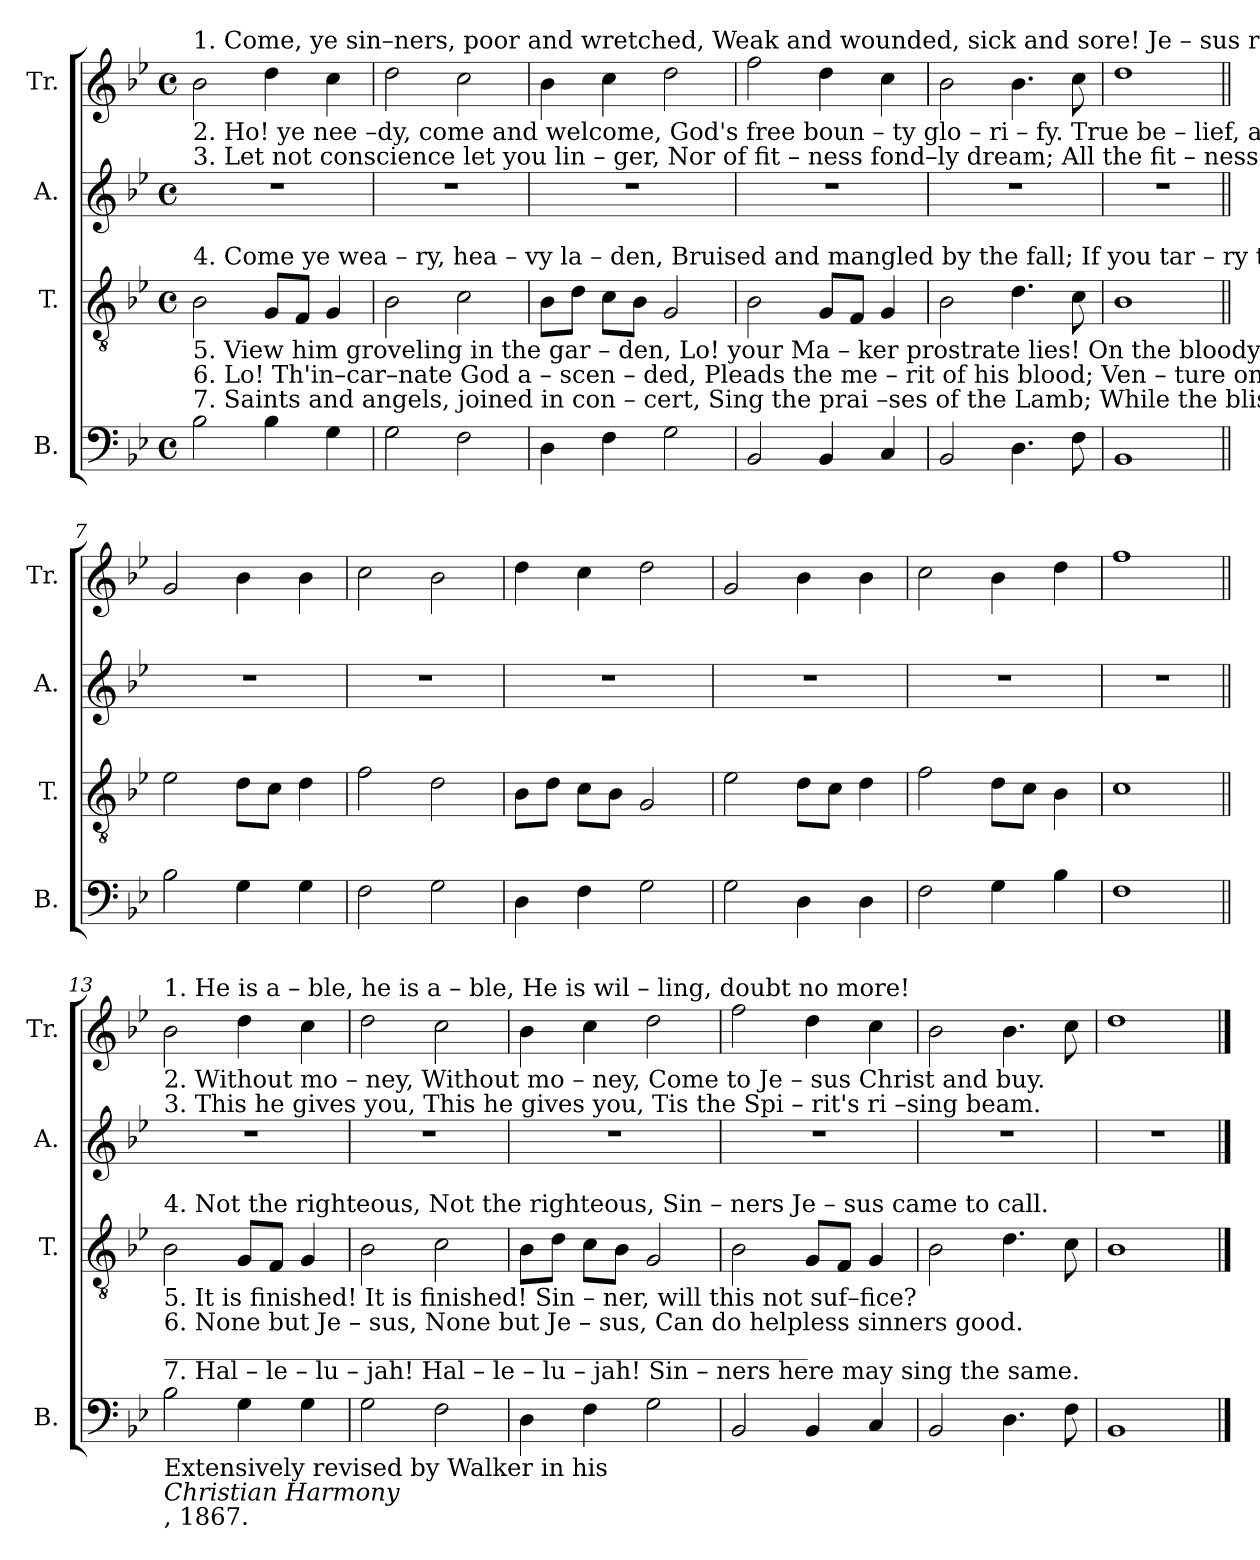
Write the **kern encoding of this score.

**kern	**kern	**kern	**kern
*part4	*part3	*part2	*part1
*staff4	*staff3	*staff2	*staff1
*I"B.	*I"T.	*I"A.	*I"Tr.
*I'B.	*I'T.	*I'A.	*I'Tr.
*clefF4	*clefGv2	*clefG2	*clefG2
*k[b-e-]	*k[b-e-]	*k[b-e-]	*k[b-e-]
*M4/4	*M4/4	*M4/4	*M4/4
*met(c)	*met(c)	*met(c)	*met(c)
*MM100	*MM100	*MM100	*MM100
=1	=1	=1	=1
!	!	!	!LO:TX:a:t=1. Come,  ye  sin–ners, poor  and  wretched,  Weak and  wounded,  sick  and  sore!   Je  – sus     rea – dy stands  to    save   you,    Full  of     pi  –  ty,   love  and  power.
!	!	!	!LO:TX:b:t=2. Ho!       ye  nee –dy, come  and  welcome,  God's  free  boun – ty  glo – ri   –  fy.     True  be – lief,  and  true    re – pen – tance,  Eve – ry  grace  that brings us  nigh.
!	!	!	!LO:TX:b:t=3. Let  not  conscience  let      you  lin  – ger,   Nor    of    fit  – ness  fond–ly  dream;   All   the    fit  – ness  he     re – qui  – reth     Is     to     feel    your  need  of  him.
!	!LO:TX:a:t=4. Come  ye   wea – ry,  hea – vy    la   –  den,  Bruised and mangled  by  the  fall;       If     you   tar – ry   till     you're bet  – ter,    You   will   ne – ver   come  at     all.	!	!
!	!LO:TX:b:t=5. View  him  groveling  in      the   gar  – den,   Lo! your  Ma – ker  prostrate lies!      On    the    bloody   tree    be  –  hold  him&colon;   Hear  him  cry,  be  – fore   he    dies&colon;	!	!
!	!LO:TX:b:t=6. Lo!    Th'in–car–nate God  a  – scen  – ded,   Pleads the me – rit   of   his blood;    Ven – ture  on  him,  ven – ture   whol – ly;    Let    no    o  –  ther   trust  in – trude.	!	!
!LO:TX:a:t=7. Saints and  angels, joined  in     con – cert,    Sing   the   prai –ses   of  the Lamb;  While the  bliss –ful seats   of    hea  – ven      Sweetly     e  –  cho  with  his   name.	!	!	!
2B-!\	2B-!\	1r	2b-!\
4B-!\	8G!/L	.	4dd!\
.	8F!/J	.	.
4G!\	4G!/	.	4cc!\
=2	=2	=2	=2
2G!\	2B-!\	1r	2dd!\
2F!\	2c!\	.	2cc!\
=3	=3	=3	=3
4D!\	8B-!\L	1r	4b-!\
.	8d!\J	.	.
4F!\	8c!\L	.	4cc!\
.	8B-!\J	.	.
2G!\	2G!/	.	2dd!\
=4	=4	=4	=4
2BB-!/	2B-!\	1r	2ff!\
4BB-!/	8G!/L	.	4dd!\
.	8F!/J	.	.
4C!/	4G!/	.	4cc!\
=5	=5	=5	=5
2BB-!/	2B-!\	1r	2b-!\
4.D!\	4.d!\	.	4.b-!\
8F!\	8c!\	.	8cc!\
=6	=6	=6	=6
1BB-!	1B-!	1r	1dd!
=7||	=7||	=7||	=7||
2B-!\	2e-!\	1r	2g!/
4G!\	8d!\L	.	4b-!\
.	8c!\J	.	.
4G!\	4d!\	.	4b-!\
=8	=8	=8	=8
2F!\	2f!\	1r	2cc!\
2G!\	2d!\	.	2b-!\
=9	=9	=9	=9
4D!\	8B-!\L	1r	4dd!\
.	8d!\J	.	.
4F!\	8c!\L	.	4cc!\
.	8B-!\J	.	.
2G!\	2G!/	.	2dd!\
=10	=10	=10	=10
2G!\	2e-!\	1r	2g!/
4D!\	8d!\L	.	4b-!\
.	8c!\J	.	.
4D!\	4d!\	.	4b-!\
=11	=11	=11	=11
2F!\	2f!\	1r	2cc!\
4G!\	8d!\L	.	4b-!\
.	8c!\J	.	.
4B-!\	4B-!\	.	4dd!\
=12	=12	=12	=12
1F!	1c!	1r	1ff!
=13||	=13||	=13||	=13||
!	!	!	!LO:TX:a:t=1. He    is       a  –  ble,  he     is       a   –   ble,     He   is   wil – ling, doubt no more!
!	!	!	!LO:TX:b:t=2. Without   mo – ney, Without    mo  – ney,    Come  to  Je – sus  Christ and buy.
!	!	!	!LO:TX:b:t=3. This  he   gives you, This  he    gives   you,    Tis   the   Spi – rit's  ri –sing beam.
!	!LO:TX:a:t=4. Not  the  righteous,  Not   the    righteous,     Sin  – ners  Je – sus  came to  call.	!	!
!	!LO:TX:b:t=5. It      is     finished!     It      is       finished!      Sin  –  ner,  will  this  not  suf–fice?	!	!
!	!LO:TX:b:t=6. None  but  Je – sus,  None  but   Je  – sus,      Can    do    helpless  sinners  good.	!	!
!LO:TX:a:t=7. Hal – le  –  lu – jah!  Hal – le  –  lu  –  jah!     Sin – ners  here may sing the same.	!	!	!
!LO:TX:a:t=_____________________________________________________	!	!	!
!LO:TX:b:t=Extensively revised by Walker in his	!	!	!
!LO:TX:b:i:t=Christian Harmony	!	!	!
!LO:TX:b:t=, 1867.	!	!	!
2B-!\	2B-!\	1r	2b-!\
4G!\	8G!/L	.	4dd!\
.	8F!/J	.	.
4G!\	4G!/	.	4cc!\
=14	=14	=14	=14
2G!\	2B-!\	1r	2dd!\
2F!\	2c!\	.	2cc!\
=15	=15	=15	=15
4D!\	8B-!\L	1r	4b-!\
.	8d!\J	.	.
4F!\	8c!\L	.	4cc!\
.	8B-!\J	.	.
2G!\	2G!/	.	2dd!\
=16	=16	=16	=16
2BB-!/	2B-!\	1r	2ff!\
4BB-!/	8G!/L	.	4dd!\
.	8F!/J	.	.
4C!/	4G!/	.	4cc!\
=17	=17	=17	=17
2BB-!/	2B-!\	1r	2b-!\
4.D!\	4.d!\	.	4.b-!\
8F!\	8c!\	.	8cc!\
=18	=18	=18	=18
1BB-!	1B-!	1r	1dd!
==	==	==	==
*-	*-	*-	*-
